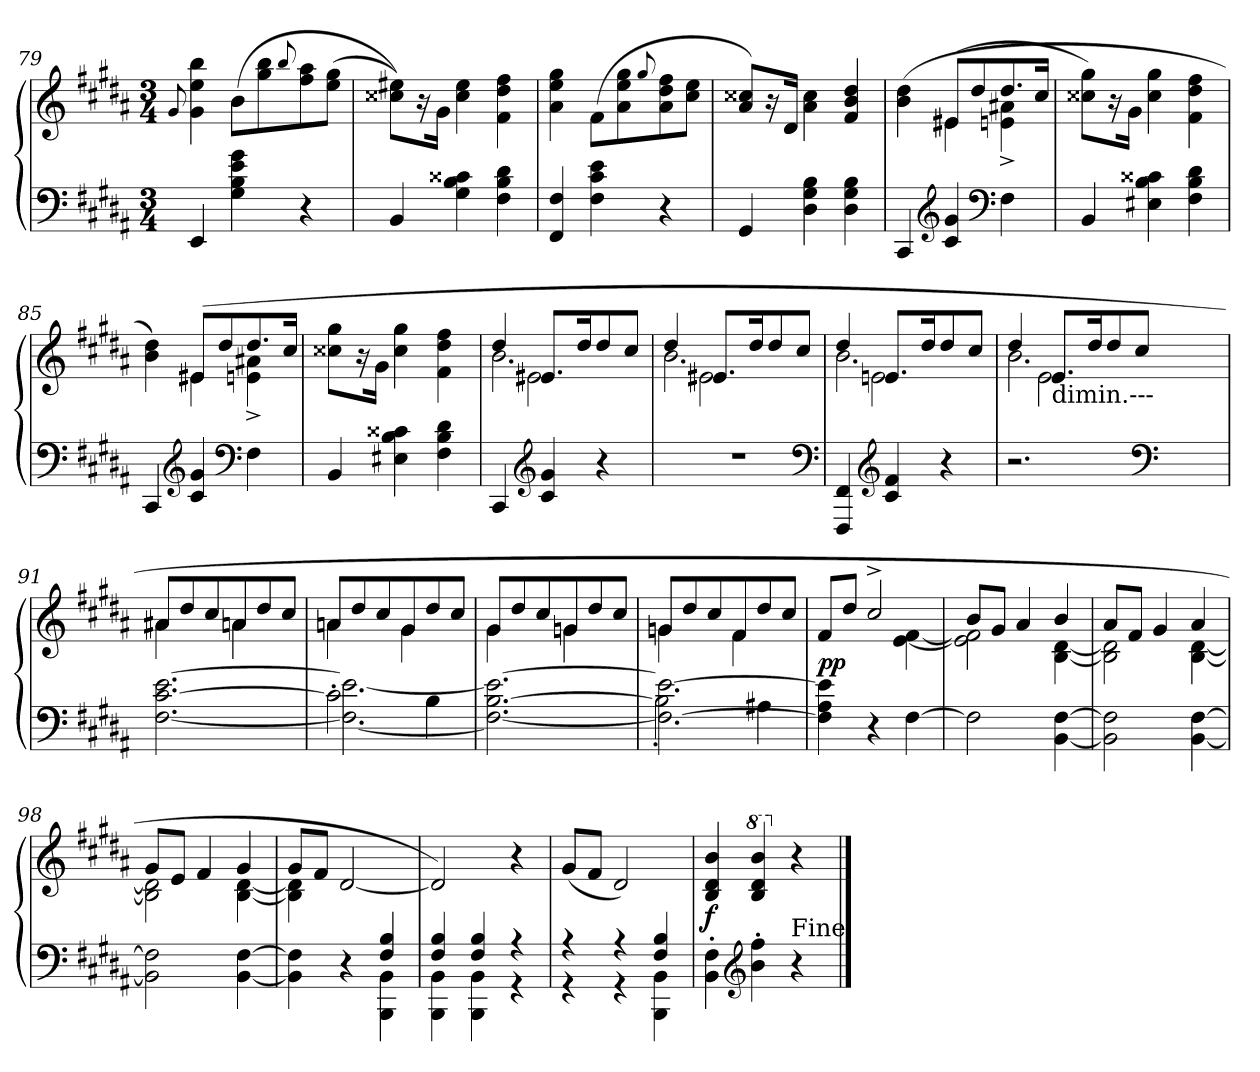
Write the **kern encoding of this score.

**kern	**kern	**dynam
*part1	*part1	*part1
*staff2	*staff1	*staff1/2
*clefF4	*clefG2	*
*k[f#c#g#d#a#]	*k[f#c#g#d#a#]	*
*M3/4	*M3/4	*
=79	=79	=79
.	8qqg#/	.
4EE	4bb 4ee 4g#	.
4g# 4e 4B 4G#	(8bL	.
.	8bb 8gg#	.
.	8qqbb/	.
4r	8aa# 8ff#	.
.	(>8gg# 8eeJ	.
=80	=80	=80
4BB	8ee#X 8cc##XL))	.
.	16r	.
.	16g#Jk	.
4c##X 4B 4G#	4ee# 4cc##	.
4d# 4B 4F#	4ff# 4dd# 4f#	.
=81	=81	=81
4F# 4FF#	(>4gg# 4ee 4a#	.
4e 4c# 4F#	(>8f#L	.
.	8gg# 8ee 8a#	.
.	8qqgg#/	.
4r	8ff# 8dd# 8a#	.
.	8ee 8cc#J	.
=82	=82	=82
4GG#	8cc##X/ 8a#/L)	.
.	16r	.
.	16d#Jk	.
4B 4G# 4D#	4cc## 4a#	.
4B 4G# 4D#	4dd# 4b 4f#	.
=83	=83	=83
*	*^	*
4CC#	4ryy	(>4dd# 4b	.
*clefG2	*	*	*
4g# 4c#	(>8e#XL	4e#X	.
.	8dd#	.	.
*clefF4	*	*	*
4F#	8.dd#	4a#X^ 4en^	.
.	16cc#Jk	.	.
*	*v	*v	*
=84	=84	=84
4BB	8gg# 8cc##XL)	.
.	16r	.
.	(>16g#Jk	.
4c##X 4B 4E#X	4gg# 4cc##	.
4d# 4B 4F#	4ff# 4dd# 4f#	.
=85	=85	=85
*	*^	*
4CC#	4ryy	4dd# 4b)	.
*clefG2	*	*	*
4g# 4c#	(>8e#XL	4e#X	.
.	8dd#	.	.
*clefF4	*	*	*
4F#	8.dd#	4a#X^ 4en^	.
.	16cc#Jk	.	.
*	*v	*v	*
=86	=86	=86
4BB	8gg# 8cc##XL	.
.	16r	.
.	16g#Jk	.
4c##X 4B 4E#X	4gg# 4cc##	.
4d# 4B 4F#	4ff# 4dd# 4f#	.
=87	=87	=87
*	*^	*
*	*	*^	*
4CC#	4dd#	2.b	4ryy	.
*clefG2	*	*	*	*
4g# 4c#	8.e#XL	.	2e#X\	.
.	16dd#k	.	.	.
4r	8dd#	.	.	.
.	8cc#J	.	.	.
=88	=88	=88	=88	=88
2.r	4dd#	2.b	4ryy	.
.	8.e#XL	.	2e#X\	.
.	16dd#k	.	.	.
.	8dd#	.	.	.
.	8cc#J	.	.	.
*clefF4	*	*	*	*
=89	=89	=89	=89	=89
4FF# 4FFF#	4dd#	2.b	4ryy	.
*clefG2	*	*	*	*
4f# 4c#	8.enL	.	2e\	.
.	16dd#k	.	.	.
4r	8dd#	.	.	.
.	8cc#J	.	.	.
=90	=90	=90	=90	=90
2.r	4dd#	2.b	4ryy	.
!	!LO:TX:b:t=dimin.---	!	!	!
.	8.eL	.	2e\	.
.	16dd#k	.	.	.
.	8dd#	.	.	.
.	8cc#J	.	.	.
*clefF4	*	*	*	*
2ryy	2ryy	2ryy	2ryy	.
*	*	*v	*v	*
=91	=91	=91	=91
[2.e [2.c# [2.F#	8a#XL	4a#X	.
.	8dd#	.	.
.	8cc#	8ryy	.
.	8an	4an	.
.	8dd#	.	.
.	8cc#J	8ryy	.
=92	=92	=92	=92
*^	*	*	*
2c#'\]	2.e_ 2.F#_	8anL	4an	.
.	.	8dd#	.	.
.	.	8cc#	8ryy	.
.	.	8g#	4g#	.
4B\	.	8dd#	.	.
.	.	8cc#J	8ryy	.
*v	*v	*	*	*
=93	=93	=93	=93
2.e_ [2.B 2.F#_	8g#L	4g#	.
.	8dd#	.	.
.	8cc#	8ryy	.
.	8gn	4gn	.
.	8dd#	.	.
.	8cc#J	8ryy	.
=94	=94	=94	=94
*^	*	*	*
2.e_\ 2.F#_\	2B'\]	8gnL	4gn	.
.	.	8dd#	.	.
.	.	8cc#	8ryy	.
.	.	8f#	4f#	.
.	4A#X\	8dd#	.	.
.	.	8cc#J	8ryy	.
*v	*v	*	*	*
=95	=95	=95	=95
4e] 4A# 4F#]	8f#L	2ryy	pp
.	8dd#J	.	.
4r	2cc#^	.	.
[4F#	.	[4f# [4e	.
=96	=96	=96	=96
2F#]	8bL	2f#] 2e]	.
.	8g#J	.	.
.	4a#	.	.
[4F# [4BB	4b	[4d# [4B	.
=97	=97	=97	=97
2F#] 2BB]	8a#L	2d#] 2B]	.
.	8f#J	.	.
.	4g#	.	.
[4F# [4BB	4a#	[4d# [4B	.
=98	=98	=98	=98
2F#] 2BB]	8g#L	2d#] 2B]	.
.	8eJ	.	.
.	4f#	.	.
[4F# [4BB	4g#	[4d# [4B	.
=99	=99	=99	=99
*^	*	*	*
2ryy	4F#] 4BB]	8g#L	4d#] 4B]	.
.	.	8f#J	.	.
.	4r	[2d#	2ryy	.
4B 4F#	4BB 4BBB	.	.	.
*	*	*v	*v	*
=100	=100	=100	=100
4B 4F#	4BB 4BBB	2d#])	.
4B 4F#	4BB 4BBB	.	.
4r	4r	4r	.
=101	=101	=101	=101
4r	4r	(<8g#L	.
.	.	8f#J	.
4r	4r	2d#)	.
4B 4F#	4BB 4BBB	.	.
*v	*v	*	*
=102	=102	=102
4F#' 4BB'	4b 4d# 4B	f
*clefG2	*	*
*	*8va	*
4ff#' 4b'	4bb 4dd# 4b	.
*	*X8va	*
!LO:TX:a:t=Fine	!	!
4r	4r	.
==	==	==
*-	*-	*-
